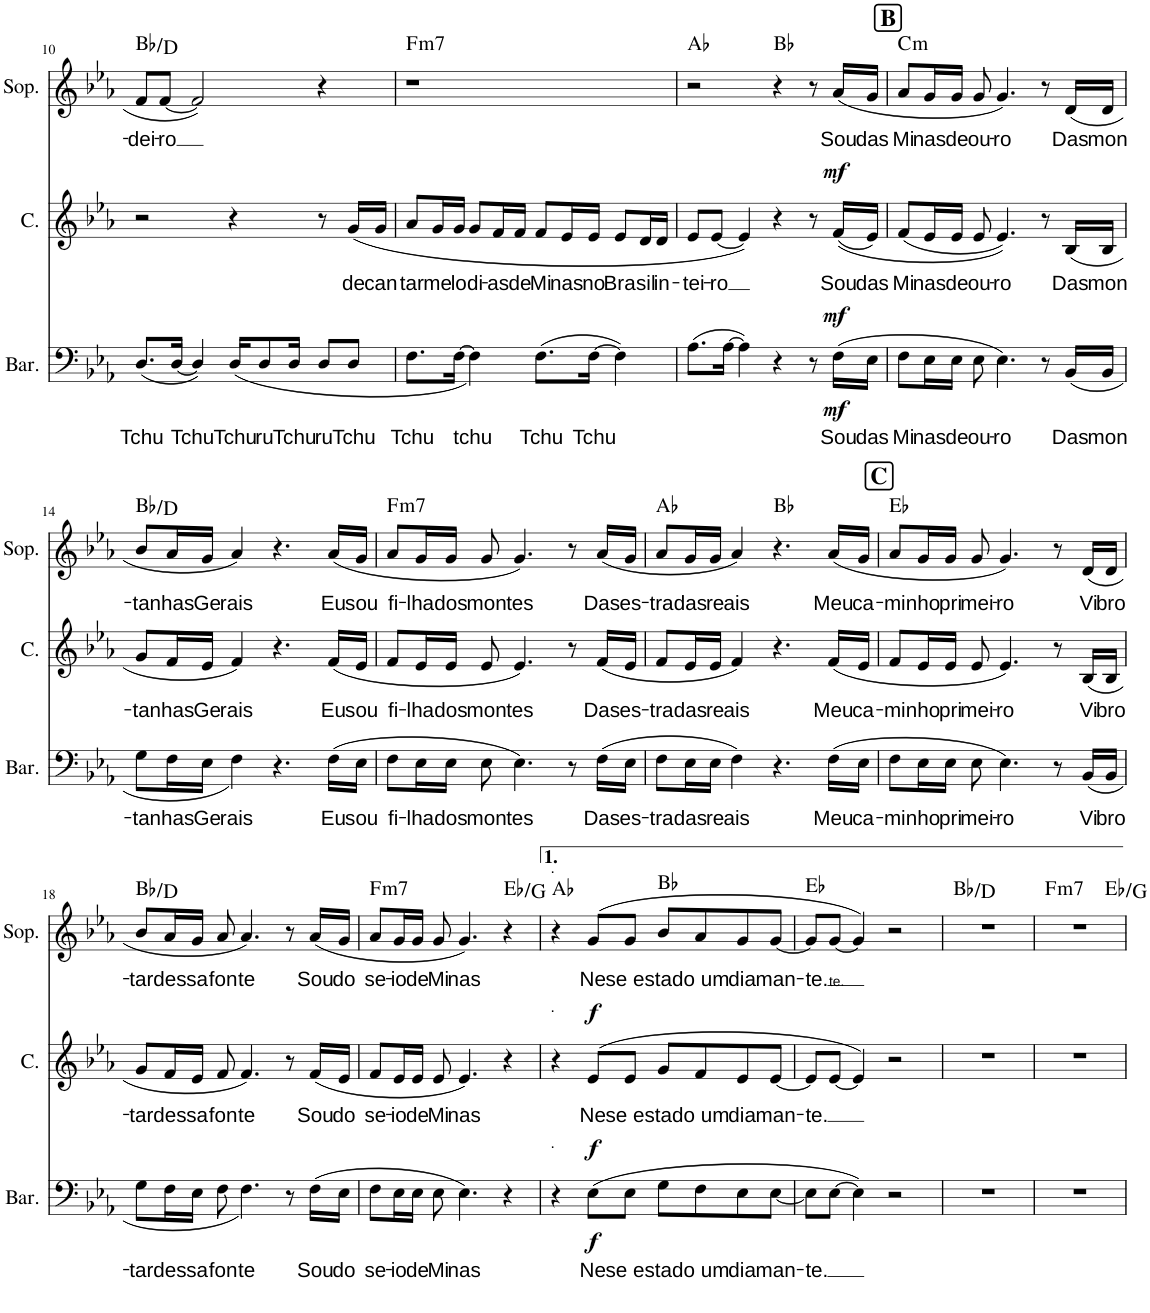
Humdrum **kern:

**kern	**text	**dynam	**kern	**text	**dynam	**kern	**text	**harte
*part3	*part3	*part3	*part2	*part2	*part2	*part1	*part1	*part1
*staff3	*staff3	*staff3	*staff2	*staff2	*staff2	*staff1	*staff1	*
*I"Barítono	*	*	*I"Contralto	*	*	*I"Soprano	*	*
*I'Bar.	*	*	*I'C.	*	*	*I'Sop.	*	*
!!LO:PB:g=z
*clefF4	*	*	*clefG2	*	*	*clefG2	*	*
*k[b-e-a-]	*	*	*k[b-e-a-]	*	*	*k[b-e-a-]	*	*
*M4/4	*	*	*M4/4	*	*	*M4/4	*	*
=10	=10	=10	=10	=10	=10	=10	=10	=10
!	!LO:LY:b	!	!	!	!	!	!LO:LY:b	!
(<8.D/L	Tchu	.	2r	.	.	8f/L	-dei-	Bb:maj/3
!	!	!	!	!	!	!	!LO:LY:b	!
.	.	.	.	.	.	[<8f/J	-ro	.
!	!LO:LY:b	!	!	!	!	!	!	!
[<16D/Jk	Tchu	.	.	.	.	.	.	.
4D/])	.	.	.	.	.	2f/]	.	.
!	!LO:LY:b	!	!	!	!	!	!	!
(<16D/KL	Tchu-	.	4r	.	.	.	.	.
!	!LO:LY:b	!	!	!	!	!	!	!
8D/	-ru	.	.	.	.	.	.	.
!	!LO:LY:b	!	!	!	!	!	!	!
16D/Jk	Tchu-	.	.	.	.	.	.	.
!	!LO:LY:b	!	!	!	!	!	!	!
8D/L	-ru	.	8r	.	.	4r	.	.
!	!LO:LY:b	!	!	!LO:LY:b	!	!	!	!
8D/J	Tchu	.	(<16g/LL	de	.	.	.	.
!	!	!	!	!LO:LY:b	!	!	!	!
.	.	.	16g/JJ	can-	.	.	.	.
=11	=11	=11	=11	=11	=11	=11	=11	=11
!	!LO:LY:b	!	!	!LO:LY:b	!	!	!	!LO:H:kt=m7
8.F\L	Tchu	.	8a-/L	-tar	.	1r	.	F:min7
!	!	!	!	!LO:LY:b	!	!	!	!
.	.	.	16g/L	me-	.	.	.	.
!	!LO:LY:b	!	!	!LO:LY:b	!	!	!	!
[>16F\Jk	tchu	.	16g/JJ	-lo-	.	.	.	.
!	!	!	!	!LO:LY:b	!	!	!	!
4F\])	.	.	8g/L	-di-	.	.	.	.
!	!	!	!	!LO:LY:b	!	!	!	!
.	.	.	16f/L	-as	.	.	.	.
!	!	!	!	!LO:LY:b	!	!	!	!
.	.	.	16f/JJ	de	.	.	.	.
!	!LO:LY:b	!	!	!LO:LY:b	!	!	!	!
(>8.F\L	Tchu	.	8f/L	Mi-	.	.	.	.
!	!	!	!	!LO:LY:b	!	!	!	!
.	.	.	16e-/L	-nas	.	.	.	.
!	!LO:LY:b	!	!	!LO:LY:b	!	!	!	!
[>16F\Jk	Tchu	.	16e-/JJ	no	.	.	.	.
!	!	!	!	!LO:LY:b	!	!	!	!
4F\])	.	.	8e-/L	Bra-	.	.	.	.
!	!	!	!	!LO:LY:b	!	!	!	!
.	.	.	16d/L	-sil	.	.	.	.
!	!	!	!	!LO:LY:b	!	!	!	!
.	.	.	16d/JJ	in-	.	.	.	.
=12	=12	=12	=12	=12	=12	=12	=12	=12
!	!	!	!	!LO:LY:b	!	!	!	!
(>8.A-\L	.	.	8e-/L	-tei-	.	2r	.	Ab:maj
!	!	!	!	!LO:LY:b	!	!	!	!
.	.	.	[<8e-/J	-ro	.	.	.	.
[>16A-\Jk	.	.	.	.	.	.	.	.
4A-\])	.	.	4e-/])	.	.	.	.	.
4r	.	.	4r	.	.	4r	.	Bb:maj
8r	.	.	8r	.	.	8r	.	.
!	!LO:LY:b	!LO:DY:b	!	!LO:LY:b	!	!	!LO:LY:b	!
!	!	!LO:DY:n=1:a	!	!	!LO:DY:a	!	!	!
(16F\LL	Sou	mf mf	(<(16f/LL	Sou	mf	(16a-/LL	Sou	.
!	!LO:LY:b	!	!	!LO:LY:b	!	!	!LO:LY:b	!
16E-\JJ	das	.	16e-/JJ)	das	.	16g/JJ	das	.
!!LO:REH:place=s1:a:B:cj:fs=14:t=B
=13	=13	=13	=13	=13	=13	=13	=13	=13
!	!LO:LY:b	!	!	!LO:LY:b	!	!	!LO:LY:b	!LO:H:kt=m
8F\L	Mi-	.	(<8f/L	Mi-	.	8a-/L	Mi-	C:min
!	!LO:LY:b	!	!	!LO:LY:b	!	!	!LO:LY:b	!
16E-\L	-nas	.	16e-/L	-nas	.	16g/L	-nas	.
!	!LO:LY:b	!	!	!LO:LY:b	!	!	!LO:LY:b	!
16E-\JJ	de	.	16e-/JJ	de	.	16g/JJ	de	.
!	!LO:LY:b	!	!	!LO:LY:b	!	!	!LO:LY:b	!
8E-\	ou-	.	8e-/	ou-	.	8g/	ou-	.
!	!LO:LY:b	!	!	!LO:LY:b	!	!	!LO:LY:b	!
4.E-\)	-ro	.	4.e-/))	-ro	.	4.g/)	-ro	.
8r	.	.	8r	.	.	8r	.	.
!	!LO:LY:b	!	!	!LO:LY:b	!	!	!LO:LY:b	!
(<16BB-/LL	Das	.	(<16B-/LL	Das	.	(<16d/LL	Das	.
!	!LO:LY:b	!	!	!LO:LY:b	!	!	!LO:LY:b	!
16BB-/JJ	mon-	.	16B-/JJ	mon-	.	16d/JJ	mon-	.
!!LO:LB:g=z
=14	=14	=14	=14	=14	=14	=14	=14	=14
!	!LO:LY:b	!	!	!LO:LY:b	!	!	!LO:LY:b	!
8G\L	-ta-	.	8g/L	-ta-	.	8b-/L	-ta-	Bb:maj/3
!	!LO:LY:b	!	!	!LO:LY:b	!	!	!LO:LY:b	!
16F\L	-nhas	.	16f/L	-nhas	.	16a-/L	-nhas	.
!	!LO:LY:b	!	!	!LO:LY:b	!	!	!LO:LY:b	!
16E-\JJ	Ge-	.	16e-/JJ	Ge-	.	16g/JJ	Ge-	.
!	!LO:LY:b	!	!	!LO:LY:b	!	!	!LO:LY:b	!
4F\)	-rais	.	4f/)	-rais	.	4a-/)	-rais	.
4.r	.	.	4.r	.	.	4.r	.	.
!	!LO:LY:b	!	!	!LO:LY:b	!	!	!LO:LY:b	!
(>16F\LL	Eu	.	(<16f/LL	Eu	.	(<16a-/LL	Eu	.
!	!LO:LY:b	!	!	!LO:LY:b	!	!	!LO:LY:b	!
16E-\JJ	sou	.	16e-/JJ	sou	.	16g/JJ	sou	.
=15	=15	=15	=15	=15	=15	=15	=15	=15
!	!LO:LY:b	!	!	!LO:LY:b	!	!	!LO:LY:b	!LO:H:kt=m7
8F\L	fi-	.	8f/L	fi-	.	8a-/L	fi-	F:min7
!	!LO:LY:b	!	!	!LO:LY:b	!	!	!LO:LY:b	!
16E-\L	-lha	.	16e-/L	-lha	.	16g/L	-lha	.
!	!LO:LY:b	!	!	!LO:LY:b	!	!	!LO:LY:b	!
16E-\JJ	dos	.	16e-/JJ	dos	.	16g/JJ	dos	.
!	!LO:LY:b	!	!	!LO:LY:b	!	!	!LO:LY:b	!
8E-\	mon-	.	8e-/	mon-	.	8g/	mon-	.
!	!LO:LY:b	!	!	!LO:LY:b	!	!	!LO:LY:b	!
4.E-\)	-tes	.	4.e-/)	-tes	.	4.g/)	-tes	.
8r	.	.	8r	.	.	8r	.	.
!	!LO:LY:b	!	!	!LO:LY:b	!	!	!LO:LY:b	!
(>16F\LL	Das	.	(<16f/LL	Das	.	(<16a-/LL	Das	.
!	!LO:LY:b	!	!	!LO:LY:b	!	!	!LO:LY:b	!
16E-\JJ	es-	.	16e-/JJ	es-	.	16g/JJ	es-	.
=16	=16	=16	=16	=16	=16	=16	=16	=16
!	!LO:LY:b	!	!	!LO:LY:b	!	!	!LO:LY:b	!
8F\L	-tra-	.	8f/L	-tra-	.	8a-/L	-tra-	Ab:maj
!	!LO:LY:b	!	!	!LO:LY:b	!	!	!LO:LY:b	!
16E-\L	-das	.	16e-/L	-das	.	16g/L	-das	.
!	!LO:LY:b	!	!	!LO:LY:b	!	!	!LO:LY:b	!
16E-\JJ	re-	.	16e-/JJ	re-	.	16g/JJ	re-	.
!	!LO:LY:b	!	!	!LO:LY:b	!	!	!LO:LY:b	!
4F\)	-ais	.	4f/)	-ais	.	4a-/)	-ais	.
4.r	.	.	4.r	.	.	4.r	.	Bb:maj
!	!LO:LY:b	!	!	!LO:LY:b	!	!	!LO:LY:b	!
(16F\LL	Meu	.	(16f/LL	Meu	.	(16a-/LL	Meu	.
!	!LO:LY:b	!	!	!LO:LY:b	!	!	!LO:LY:b	!
16E-\JJ	ca-	.	16e-/JJ	ca-	.	16g/JJ	ca-	.
!!LO:REH:place=s1:a:B:cj:fs=14:t=C
=17	=17	=17	=17	=17	=17	=17	=17	=17
!	!LO:LY:b	!	!	!LO:LY:b	!	!	!LO:LY:b	!
8F\L	-mi-	.	8f/L	-mi-	.	8a-/L	-mi-	Eb:maj
!	!LO:LY:b	!	!	!LO:LY:b	!	!	!LO:LY:b	!
16E-\L	-nho	.	16e-/L	-nho	.	16g/L	-nho	.
!	!LO:LY:b	!	!	!LO:LY:b	!	!	!LO:LY:b	!
16E-\JJ	pri-	.	16e-/JJ	pri-	.	16g/JJ	pri-	.
!	!LO:LY:b	!	!	!LO:LY:b	!	!	!LO:LY:b	!
8E-\	-mei-	.	8e-/	-mei-	.	8g/	-mei-	.
!	!LO:LY:b	!	!	!LO:LY:b	!	!	!LO:LY:b	!
4.E-\)	-ro	.	4.e-/)	-ro	.	4.g/)	-ro	.
8r	.	.	8r	.	.	8r	.	.
!	!LO:LY:b	!	!	!LO:LY:b	!	!	!LO:LY:b	!
(<16BB-/LL	Vi	.	(<16B-/LL	Vi	.	(<16d/LL	Vi	.
!	!LO:LY:b	!	!	!LO:LY:b	!	!	!LO:LY:b	!
16BB-/JJ	bro-	.	16B-/JJ	bro-	.	16d/JJ	bro-	.
!!LO:LB:g=z
=18	=18	=18	=18	=18	=18	=18	=18	=18
!	!LO:LY:b	!	!	!LO:LY:b	!	!	!LO:LY:b	!
8G\L	-tar	.	8g/L	-tar	.	8b-/L	-tar	Bb:maj/3
!	!LO:LY:b	!	!	!LO:LY:b	!	!	!LO:LY:b	!
16F\L	des-	.	16f/L	des-	.	16a-/L	des-	.
!	!LO:LY:b	!	!	!LO:LY:b	!	!	!LO:LY:b	!
16E-\JJ	-sa	.	16e-/JJ	-sa	.	16g/JJ	-sa	.
!	!LO:LY:b	!	!	!LO:LY:b	!	!	!LO:LY:b	!
8F\	fon-	.	8f/	fon-	.	8a-/	fon-	.
!	!LO:LY:b	!	!	!LO:LY:b	!	!	!LO:LY:b	!
4.F\)	-te	.	4.f/)	-te	.	4.a-/)	-te	.
8r	.	.	8r	.	.	8r	.	.
!	!LO:LY:b	!	!	!LO:LY:b	!	!	!LO:LY:b	!
(>16F\LL	Sou	.	(<16f/LL	Sou	.	(<16a-/LL	Sou	.
!	!LO:LY:b	!	!	!LO:LY:b	!	!	!LO:LY:b	!
16E-\JJ	do	.	16e-/JJ	do	.	16g/JJ	do	.
=19	=19	=19	=19	=19	=19	=19	=19	=19
!	!LO:LY:b	!	!	!LO:LY:b	!	!	!LO:LY:b	!LO:H:kt=m7
8F\L	se-	.	8f/L	se-	.	8a-/L	se-	F:min7
!	!LO:LY:b	!	!	!LO:LY:b	!	!	!LO:LY:b	!
16E-\L	-io	.	16e-/L	-io	.	16g/L	-io	.
!	!LO:LY:b	!	!	!LO:LY:b	!	!	!LO:LY:b	!
16E-\JJ	de	.	16e-/JJ	de	.	16g/JJ	de	.
!	!LO:LY:b	!	!	!LO:LY:b	!	!	!LO:LY:b	!
8E-\	Mi-	.	8e-/	Mi-	.	8g/	Mi-	.
!	!LO:LY:b	!	!	!LO:LY:b	!	!	!LO:LY:b	!
4.E-\)	-nas	.	4.e-/)	-nas	.	4.g/)	-nas	.
4r	.	.	4r	.	.	4r	.	Eb:maj/3
=20	=20	=20	=20	=20	=20	=20	=20	=20
!	!	!	!	!	!	!LO:TX:a:t=.	!	!
!	!	!	!LO:TX:a:t=.	!	!	!	!	!
!LO:TX:a:t=.	!	!	!	!	!	!	!	!
4r	.	.	4r	.	.	4r	.	Ab:maj
!	!LO:LY:b	!LO:DY:b	!	!LO:LY:b	!	!	!LO:LY:b	!
!	!	!LO:DY:n=1:a	!	!	!LO:DY:a	!	!	!
(>8E-\L	Ne-	f f	(>8e-/L	Ne-	f	(>8g/L	Ne-	.
!	!LO:LY:b	!	!	!LO:LY:b	!	!	!LO:LY:b	!
8E-\J	-se es-	.	8e-/J	-se es-	.	8g/J	-se es-	.
!	!LO:LY:b	!	!	!LO:LY:b	!	!	!LO:LY:b	!
8G\L	-ta-	.	8g/L	-ta-	.	8b-/L	-ta-	Bb:maj
!	!LO:LY:b	!	!	!LO:LY:b	!	!	!LO:LY:b	!
8F\	-do um	.	8f/	-do um	.	8a-/	-do um	.
!	!LO:LY:b	!	!	!LO:LY:b	!	!	!LO:LY:b	!
8E-\	dia-	.	8e-/	dia-	.	8g/	dia-	.
!	!LO:LY:b	!	!	!LO:LY:b	!	!	!LO:LY:b	!
[<8E-\J	-man-	.	[<8e-/J	-man-	.	[<8g/J	-man-	.
=21	=21	=21	=21	=21	=21	=21	=21	=21
!	!LO:LY:b	!	!	!LO:LY:b	!	!	!LO:LY:b	!
8E-\L]	-te.	.	8e-/L]	-te.	.	8g/L]	-te.	Eb:maj
!	!	!	!	!	!	!	!LO:LY:b	!
[>8E-\J	.	.	[<8e-/J	.	.	[<8g/J	te.	.
4E-\])	.	.	4e-/])	.	.	4g/])	.	.
2r	.	.	2r	.	.	2r	.	.
=22	=22	=22	=22	=22	=22	=22	=22	=22
1r	.	.	1r	.	.	1r	.	Bb:maj/3
=23	=23	=23	=23	=23	=23	=23	=23	=23
!	!	!	!	!	!	!	!	!LO:H:kt=m7
*	*	*	*	*	*	*^	*	*
1r	.	.	1r	.	.	1r	2.ryy	.	F:min7
.	.	.	.	.	.	.	4ryy	.	Eb:maj/3
*	*	*	*	*	*	*v	*v	*	*
=	=	=	=	=	=	=	=	=
*-	*-	*-	*-	*-	*-	*-	*-	*-
